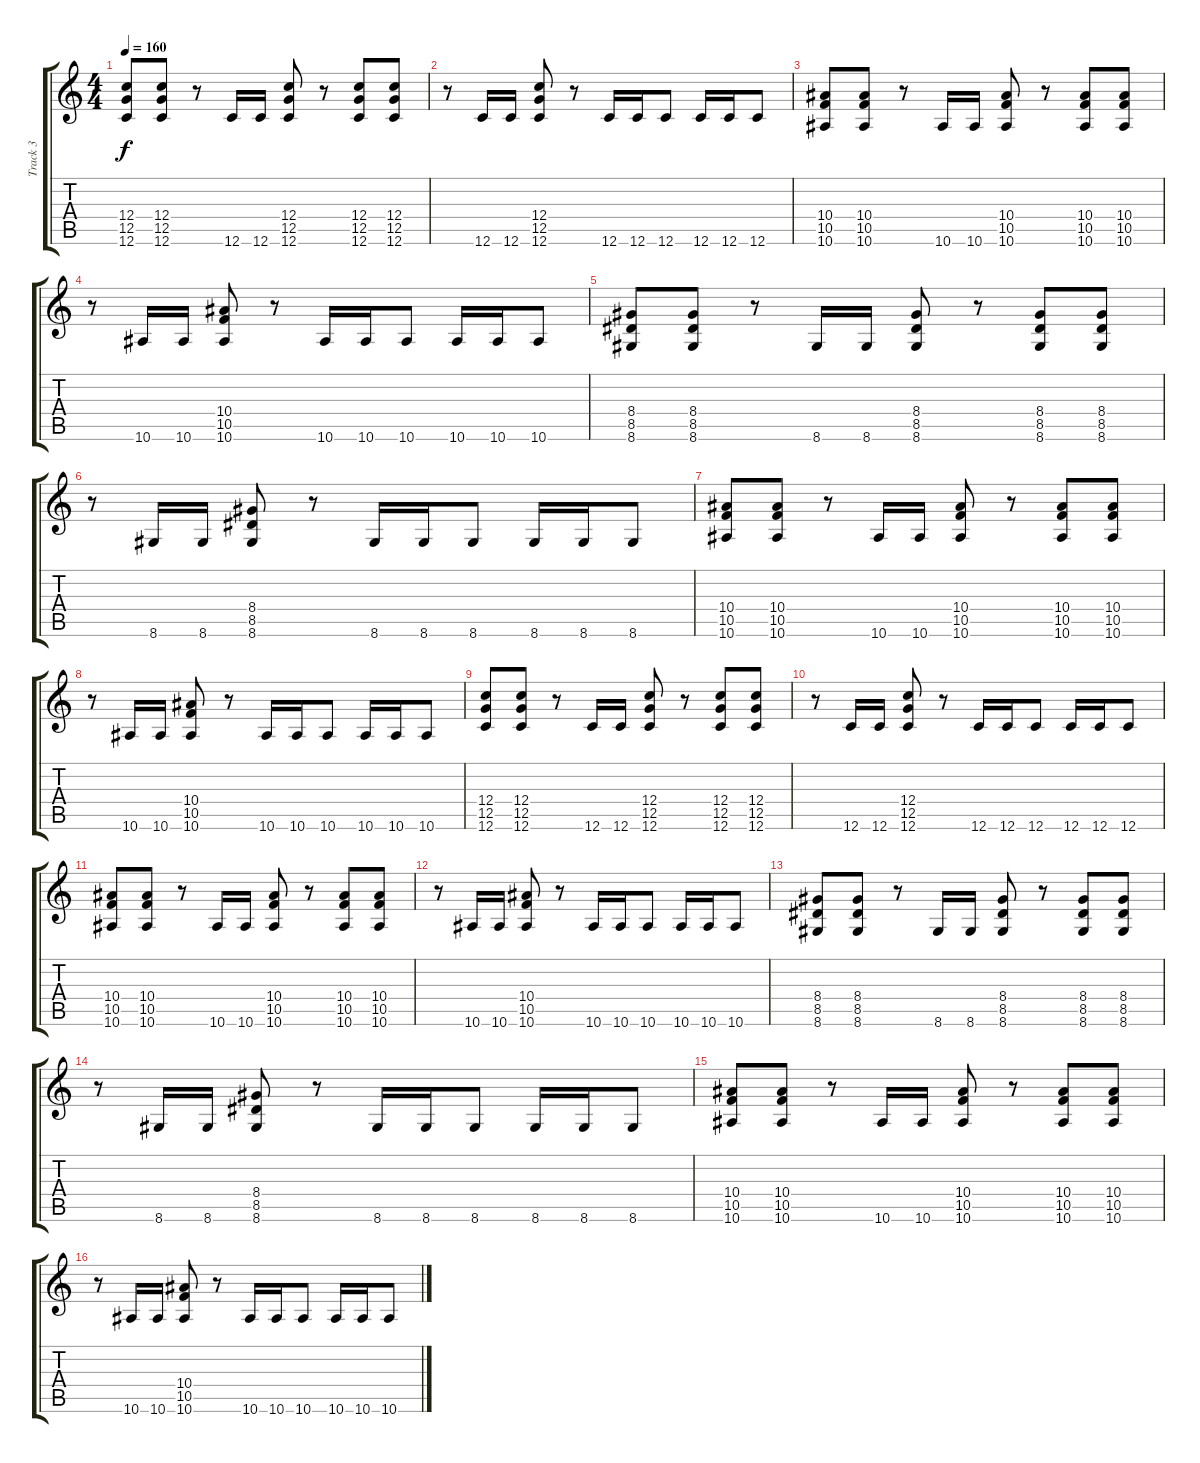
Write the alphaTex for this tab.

\track ("Track 3" "Track 3") {instrument distortionguitar}
\staff {score tabs}
\tuning (D4 A3 F3 C3 G2 C2) {hide}
\ts (4 4)
\tempo 160
\clef g2
\ks c
(12.4 12.5 12.6).8{dy f} (12.4 12.5 12.6).8 r.8 12.6.16 12.6.16 (12.4 12.5 12.6).8 r.8 (12.4 12.5 12.6).8 (12.4 12.5 12.6).8 |
r.8 12.6.16 12.6.16 (12.4 12.5 12.6).8 r.8 12.6.16 12.6.16 12.6.8 12.6.16 12.6.16 12.6.8 |
(10.4 10.5 10.6).8 (10.4 10.5 10.6).8 r.8 10.6.16 10.6.16 (10.4 10.5 10.6).8 r.8 (10.4 10.5 10.6).8 (10.4 10.5 10.6).8 |
r.8 10.6.16 10.6.16 (10.4 10.5 10.6).8 r.8 10.6.16 10.6.16 10.6.8 10.6.16 10.6.16 10.6.8 |
(8.4 8.5 8.6).8 (8.4 8.5 8.6).8 r.8 8.6.16 8.6.16 (8.4 8.5 8.6).8 r.8 (8.4 8.5 8.6).8 (8.4 8.5 8.6).8 |
r.8 8.6.16 8.6.16 (8.4 8.5 8.6).8 r.8 8.6.16 8.6.16 8.6.8 8.6.16 8.6.16 8.6.8 |
(10.4 10.5 10.6).8 (10.4 10.5 10.6).8 r.8 10.6.16 10.6.16 (10.4 10.5 10.6).8 r.8 (10.4 10.5 10.6).8 (10.4 10.5 10.6).8 |
r.8 10.6.16 10.6.16 (10.4 10.5 10.6).8 r.8 10.6.16 10.6.16 10.6.8 10.6.16 10.6.16 10.6.8 |
(12.4 12.5 12.6).8 (12.4 12.5 12.6).8 r.8 12.6.16 12.6.16 (12.4 12.5 12.6).8 r.8 (12.4 12.5 12.6).8 (12.4 12.5 12.6).8 |
r.8 12.6.16 12.6.16 (12.4 12.5 12.6).8 r.8 12.6.16 12.6.16 12.6.8 12.6.16 12.6.16 12.6.8 |
(10.4 10.5 10.6).8 (10.4 10.5 10.6).8 r.8 10.6.16 10.6.16 (10.4 10.5 10.6).8 r.8 (10.4 10.5 10.6).8 (10.4 10.5 10.6).8 |
r.8 10.6.16 10.6.16 (10.4 10.5 10.6).8 r.8 10.6.16 10.6.16 10.6.8 10.6.16 10.6.16 10.6.8 |
(8.4 8.5 8.6).8 (8.4 8.5 8.6).8 r.8 8.6.16 8.6.16 (8.4 8.5 8.6).8 r.8 (8.4 8.5 8.6).8 (8.4 8.5 8.6).8 |
r.8 8.6.16 8.6.16 (8.4 8.5 8.6).8 r.8 8.6.16 8.6.16 8.6.8 8.6.16 8.6.16 8.6.8 |
(10.4 10.5 10.6).8 (10.4 10.5 10.6).8 r.8 10.6.16 10.6.16 (10.4 10.5 10.6).8 r.8 (10.4 10.5 10.6).8 (10.4 10.5 10.6).8 |
r.8 10.6.16 10.6.16 (10.4 10.5 10.6).8 r.8 10.6.16 10.6.16 10.6.8 10.6.16 10.6.16 10.6.8
